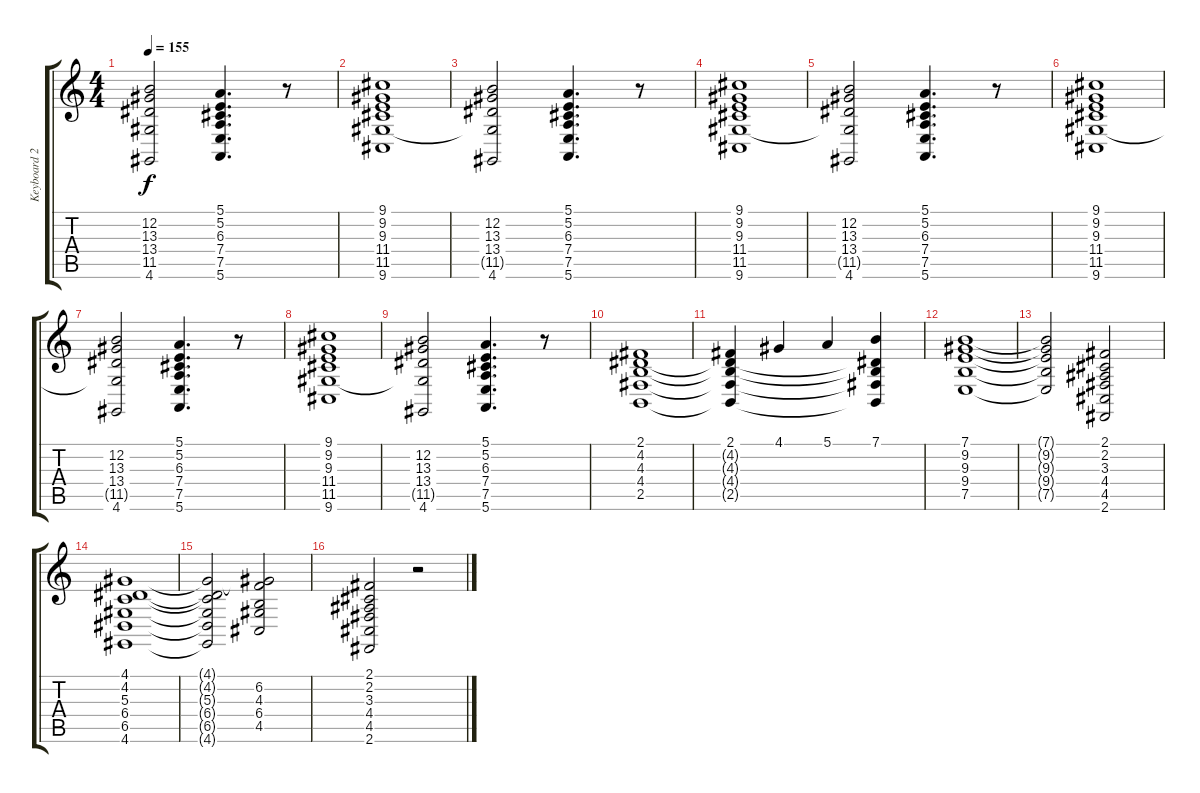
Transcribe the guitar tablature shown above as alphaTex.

\track ("Keyboard 2 (Banks)" "Keyboard 2") {instrument choiraahs}
\staff {score tabs}
\tuning (E4 B3 G3 D3 A2 E2) {hide}
\ts (4 4)
\tempo 155
\clef g2
\ks c
(12.2 13.3 13.4 11.5{t} 4.6).2{dy f} (5.1 5.2 6.3 7.4 7.5 5.6).4{d} r.8 |
(9.1 9.2 9.3 11.4 11.5 9.6).1 |
(12.2 13.3 13.4 11.5{t} 4.6).2 (5.1 5.2 6.3 7.4 7.5 5.6).4{d} r.8 |
(9.1 9.2 9.3 11.4 11.5 9.6).1 |
(12.2 13.3 13.4 11.5{t} 4.6).2 (5.1 5.2 6.3 7.4 7.5 5.6).4{d} r.8 |
(9.1 9.2 9.3 11.4 11.5 9.6).1 |
(12.2 13.3 13.4 11.5{t} 4.6).2 (5.1 5.2 6.3 7.4 7.5 5.6).4{d} r.8 |
(9.1 9.2 9.3 11.4 11.5 9.6).1 |
(12.2 13.3 13.4 11.5{t} 4.6).2 (5.1 5.2 6.3 7.4 7.5 5.6).4{d} r.8 |
(2.1 4.2 4.3 4.4 2.5).1 |
(2.1 4.2{t} 4.3{t} 4.4{t} 2.5{t}).4 4.1.4 5.1.4 (7.1 4.2{t} 4.3{t} 4.4{t} 2.5{t}).4 |
(7.1 9.2 9.3 9.4 7.5).1 |
(7.1{t} 9.2{t} 9.3{t} 9.4{t} 7.5{t}).2 (2.1 2.2 3.3 4.4 4.5 2.6).2 |
(4.1 4.2 5.3 6.4 6.5 4.6).1 |
(4.1{t} 4.2{t} 5.3{t} 6.4{t} 6.5{t} 4.6{t}).2 (4.1{t} 6.2 4.3 6.4 4.5).2 |
(2.1 2.2 3.3 4.4 4.5 2.6).2 r.2
